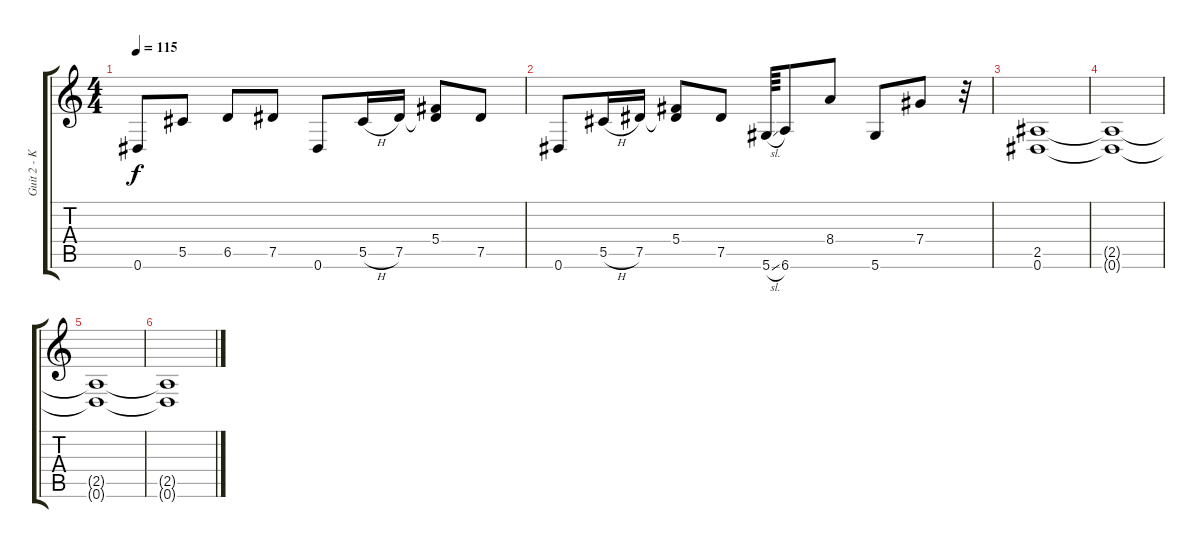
\track ("Guit 2 - Kirk Hammett?" "Guit 2 - K") {instrument distortionguitar}
\staff {score tabs}
\tuning (Eb4 Bb3 Gb3 Db3 Ab2 Eb2) {hide}
\ts (4 4)
\tempo 115
\clef g2
\ks c
0.6.8{dy f} 5.5.8 6.5.8 7.5.8 0.6.8 5.5{h}.16 7.5.16 (5.4 7.5{t}).8 7.5.8 |
0.6.8 5.5{h}.16 7.5.16 (5.4 7.5{t}).8 7.5.8 5.6{sl}.64 6.6.8 8.4.8 5.6.8 7.4.8 r.32 |
(2.5 0.6).1 |
(2.5{t} 0.6{t}).1 |
(2.5{t} 0.6{t}).1 |
(2.5{t} 0.6{t}).1
